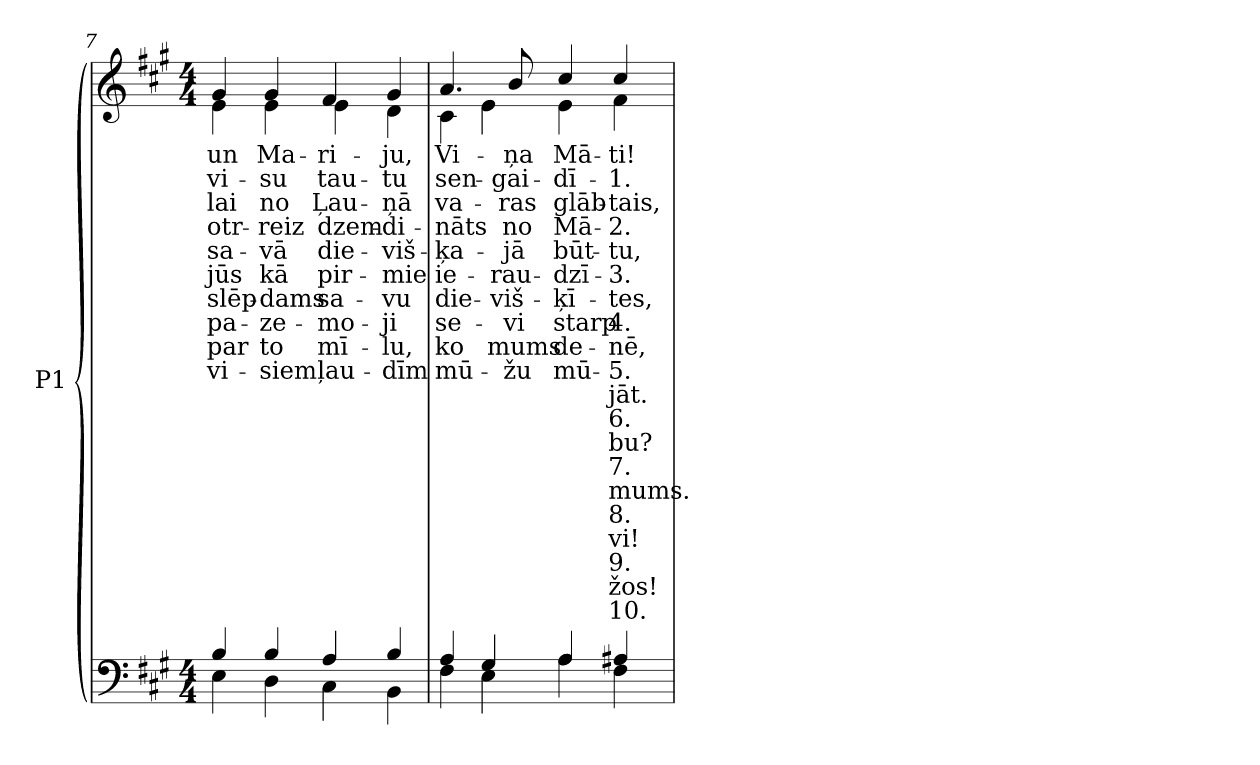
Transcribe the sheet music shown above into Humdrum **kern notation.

**kern	**kern	**text	**text	**text	**text	**text	**text	**text	**text	**text	**text	**text	**text	**text	**text	**text	**text	**text	**text	**text	**text
*part1	*part1	*part1	*part1	*part1	*part1	*part1	*part1	*part1	*part1	*part1	*part1	*part1	*part1	*part1	*part1	*part1	*part1	*part1	*part1	*part1	*part1
*staff2	*staff1	*staff1	*staff1	*staff1	*staff1	*staff1	*staff1	*staff1	*staff1	*staff1	*staff1	*staff1	*staff1	*staff1	*staff1	*staff1	*staff1	*staff1	*staff1	*staff1	*staff1
*I"P1	*	*	*	*	*	*	*	*	*	*	*	*	*	*	*	*	*	*	*	*	*
*clefF4	*clefG2	*	*	*	*	*	*	*	*	*	*	*	*	*	*	*	*	*	*	*	*
*k[f#c#g#]	*k[f#c#g#]	*	*	*	*	*	*	*	*	*	*	*	*	*	*	*	*	*	*	*	*
*A:	*A:	*	*	*	*	*	*	*	*	*	*	*	*	*	*	*	*	*	*	*	*
*M4/4	*M4/4	*	*	*	*	*	*	*	*	*	*	*	*	*	*	*	*	*	*	*	*
=7	=7	=7	=7	=7	=7	=7	=7	=7	=7	=7	=7	=7	=7	=7	=7	=7	=7	=7	=7	=7	=7
*^	*	*	*	*	*	*	*	*	*	*	*	*	*	*	*	*	*	*	*	*	*
!	!	!	!LO:LY:b:color=#000000	!LO:LY:b:color=#000000	!LO:LY:b:color=#000000	!LO:LY:b:color=#000000	!LO:LY:b:color=#000000	!LO:LY:b:color=#000000	!LO:LY:b:color=#000000	!LO:LY:b:color=#000000	!LO:LY:b:color=#000000	!LO:LY:b:color=#000000	!	!	!	!	!	!	!	!	!	!
*	*	*^	*	*	*	*	*	*	*	*	*	*	*	*	*	*	*	*	*	*	*	*
4Bi/	4Ei\	4g#i/	4ei\	un	vi-	lai	otr-	sa-	jūs	slēp-	-pa-	-par	vi-	.	.	.	.	.	.	.	.	.	.
!	!	!	!	!LO:LY:b:color=#000000	!LO:LY:b:color=#000000	!LO:LY:b:color=#000000	!LO:LY:b:color=#000000	!LO:LY:b:color=#000000	!LO:LY:b:color=#000000	!LO:LY:b:color=#000000	!LO:LY:b:color=#000000	!LO:LY:b:color=#000000	!LO:LY:b:color=#000000	!	!	!	!	!	!	!	!	!	!
4Bi/	4Di\	4g#i/	4ei\	Ma-	-su	no	-reiz	-vā	-kā	dams	ze-	-to	siem	.	.	.	.	.	.	.	.	.	.
!	!	!	!	!LO:LY:b:color=#000000	!LO:LY:b:color=#000000	!LO:LY:b:color=#000000	!LO:LY:b:color=#000000	!LO:LY:b:color=#000000	!LO:LY:b:color=#000000	!LO:LY:b:color=#000000	!LO:LY:b:color=#000000	!LO:LY:b:color=#000000	!LO:LY:b:color=#000000	!	!	!	!	!	!	!	!	!	!
4Ai/	4C#i\	4f#i/	4ei\	-ri-	tau-	Ļau-	dzem-	die-	pir-	-sa-	-mo-	-mī-	-ļau-	.	.	.	.	.	.	.	.	.	.
!	!	!	!	!LO:LY:b:color=#000000	!LO:LY:b:color=#000000	!LO:LY:b:color=#000000	!LO:LY:b:color=#000000	!LO:LY:b:color=#000000	!LO:LY:b:color=#000000	!LO:LY:b:color=#000000	!LO:LY:b:color=#000000	!LO:LY:b:color=#000000	!LO:LY:b:color=#000000	!	!	!	!	!	!	!	!	!	!
4Bi/	4BBi\	4g#i/	4di\	-ju,	-tu	-ņā	-di-	-viš-	-mie	vu	ji	lu,	dīm	.	.	.	.	.	.	.	.	.	.
=8	=8	=8	=8	=8	=8	=8	=8	=8	=8	=8	=8	=8	=8	=8	=8	=8	=8	=8	=8	=8	=8	=8	=8
!	!	!	!	!LO:LY:b:color=#000000	!LO:LY:b:color=#000000	!LO:LY:b:color=#000000	!LO:LY:b:color=#000000	!LO:LY:b:color=#000000	!LO:LY:b:color=#000000	!LO:LY:b:color=#000000	!LO:LY:b:color=#000000	!LO:LY:b:color=#000000	!LO:LY:b:color=#000000	!	!	!	!	!	!	!	!	!	!
4Ai/	4F#i\	4.ai/	4c#i\	Vi-	sen-	va-	-nāts	-ķa-	ie-	-die-	-se-	-ko	mū-	.	.	.	.	.	.	.	.	.	.
4G#i/	4Ei\	.	4ei\	.	.	.	.	.	.	.	.	.	.	.	.	.	.	.	.	.	.	.	.
!	!	!	!	!LO:LY:b:color=#000000	!LO:LY:b:color=#000000	!LO:LY:b:color=#000000	!LO:LY:b:color=#000000	!LO:LY:b:color=#000000	!LO:LY:b:color=#000000	!LO:LY:b:color=#000000	!LO:LY:b:color=#000000	!LO:LY:b:color=#000000	!LO:LY:b:color=#000000	!	!	!	!	!	!	!	!	!	!
.	.	8bi/	.	-ņa	-gai-	-ras	no	-jā	-rau-	-viš-	-vi	mums	žu	.	.	.	.	.	.	.	.	.	.
!	!	!	!	!LO:LY:b:color=#000000	!LO:LY:b:color=#000000	!LO:LY:b:color=#000000	!LO:LY:b:color=#000000	!LO:LY:b:color=#000000	!LO:LY:b:color=#000000	!LO:LY:b:color=#000000	!LO:LY:b:color=#000000	!LO:LY:b:color=#000000	!LO:LY:b:color=#000000	!	!	!	!	!	!	!	!	!	!
4Ai/	4Ai\	4cc#i/	4ei\	Mā-	-dī-	glāb-	Mā-	būt-	dzī-	-ķī-	-starp	de-	-mū-	.	.	.	.	.	.	.	.	.	.
!	!	!	!	!LO:LY:b:color=#000000	!LO:LY:b:color=#000000	!LO:LY:b:color=#000000	!LO:LY:b:color=#000000	!LO:LY:b:color=#000000	!LO:LY:b:color=#000000	!LO:LY:b:color=#000000	!LO:LY:b:color=#000000	!LO:LY:b:color=#000000	!LO:LY:b:color=#000000	!LO:LY:b:color=#000000	!LO:LY:b:color=#000000	!LO:LY:b:color=#000000	!LO:LY:b:color=#000000	!LO:LY:b:color=#000000	!LO:LY:b:color=#000000	!LO:LY:b:color=#000000	!LO:LY:b:color=#000000	!LO:LY:b:color=#000000	!LO:LY:b:color=#000000
4A#Xi/	4F#i\	4cc#i/	4f#i\	-ti!	1.	-tais,	2.	-tu,	3.	-tes,	4.	-nē,	5.	-jāt.	6.	bu?	7.	mums.	8.	vi!	9.	žos!	10.
*v	*v	*	*	*	*	*	*	*	*	*	*	*	*	*	*	*	*	*	*	*	*	*	*
*	*v	*v	*	*	*	*	*	*	*	*	*	*	*	*	*	*	*	*	*	*	*	*
=	=	=	=	=	=	=	=	=	=	=	=	=	=	=	=	=	=	=	=	=	=
*-	*-	*-	*-	*-	*-	*-	*-	*-	*-	*-	*-	*-	*-	*-	*-	*-	*-	*-	*-	*-	*-
